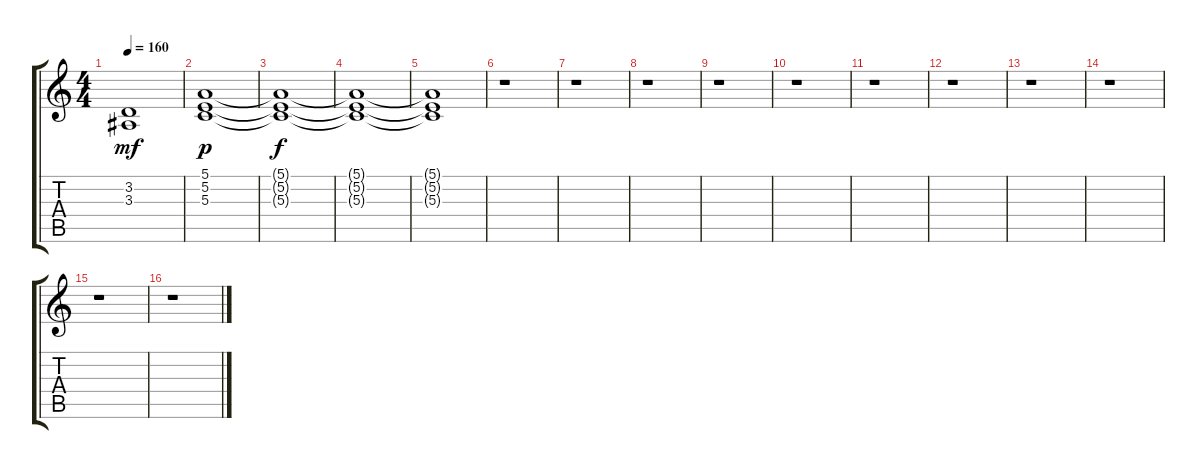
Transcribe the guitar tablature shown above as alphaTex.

\track "" {instrument pad3polysynth}
\staff {score tabs}
\tuning (E4 B3 G3 D3 A2 E2) {hide}
\ts (4 4)
\tempo 160
\clef g2
\ks c
(3.2 3.3).1{dy mf} |
(5.1 5.2 5.3).1{dy p} |
(5.1{t} 5.2{t} 5.3{t}).1{dy f} |
(5.1{t} 5.2{t} 5.3{t}).1 |
(5.1{t} 5.2{t} 5.3{t}).1 |
r.1 |
r.1 |
r.1 |
r.1 |
r.1 |
r.1 |
r.1 |
r.1 |
r.1 |
r.1 |
r.1
